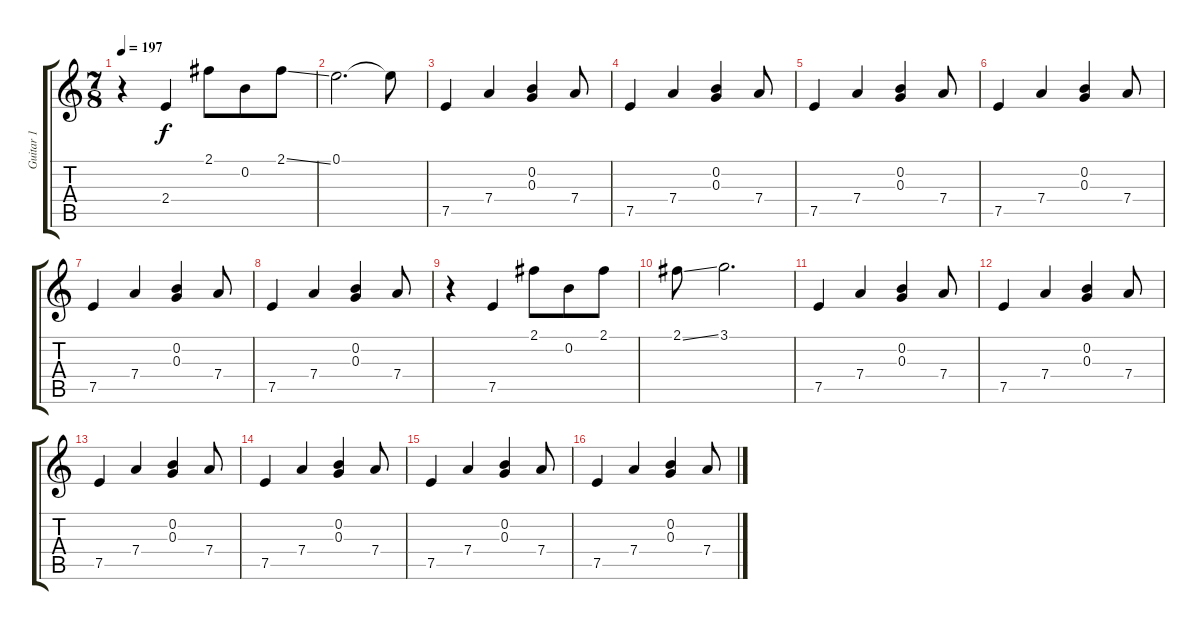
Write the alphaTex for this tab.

\track ("Guitar 1" "Guitar 1") {instrument distortionguitar}
\staff {score tabs}
\tuning (E4 B3 G3 D3 A2 E2) {hide}
\ts (7 8)
\tempo 197
\clef g2
\ks c
r.4{dy f} 2.4.4 2.1.8 0.2.8 2.1{ss}.8 |
0.1.2{d} 0.1{t}.8 |
7.5.4 7.4.4 (0.2 0.3).4 7.4.8 |
7.5.4 7.4.4 (0.2 0.3).4 7.4.8 |
7.5.4 7.4.4 (0.2 0.3).4 7.4.8 |
7.5.4 7.4.4 (0.2 0.3).4 7.4.8 |
7.5.4 7.4.4 (0.2 0.3).4 7.4.8 |
7.5.4 7.4.4 (0.2 0.3).4 7.4.8 |
r.4 7.5.4 2.1.8 0.2.8 2.1.8 |
2.1{ss}.8 3.1.2{d} |
7.5.4 7.4.4 (0.2 0.3).4 7.4.8 |
7.5.4 7.4.4 (0.2 0.3).4 7.4.8 |
7.5.4 7.4.4 (0.2 0.3).4 7.4.8 |
7.5.4 7.4.4 (0.2 0.3).4 7.4.8 |
7.5.4 7.4.4 (0.2 0.3).4 7.4.8 |
7.5.4 7.4.4 (0.2 0.3).4 7.4.8
